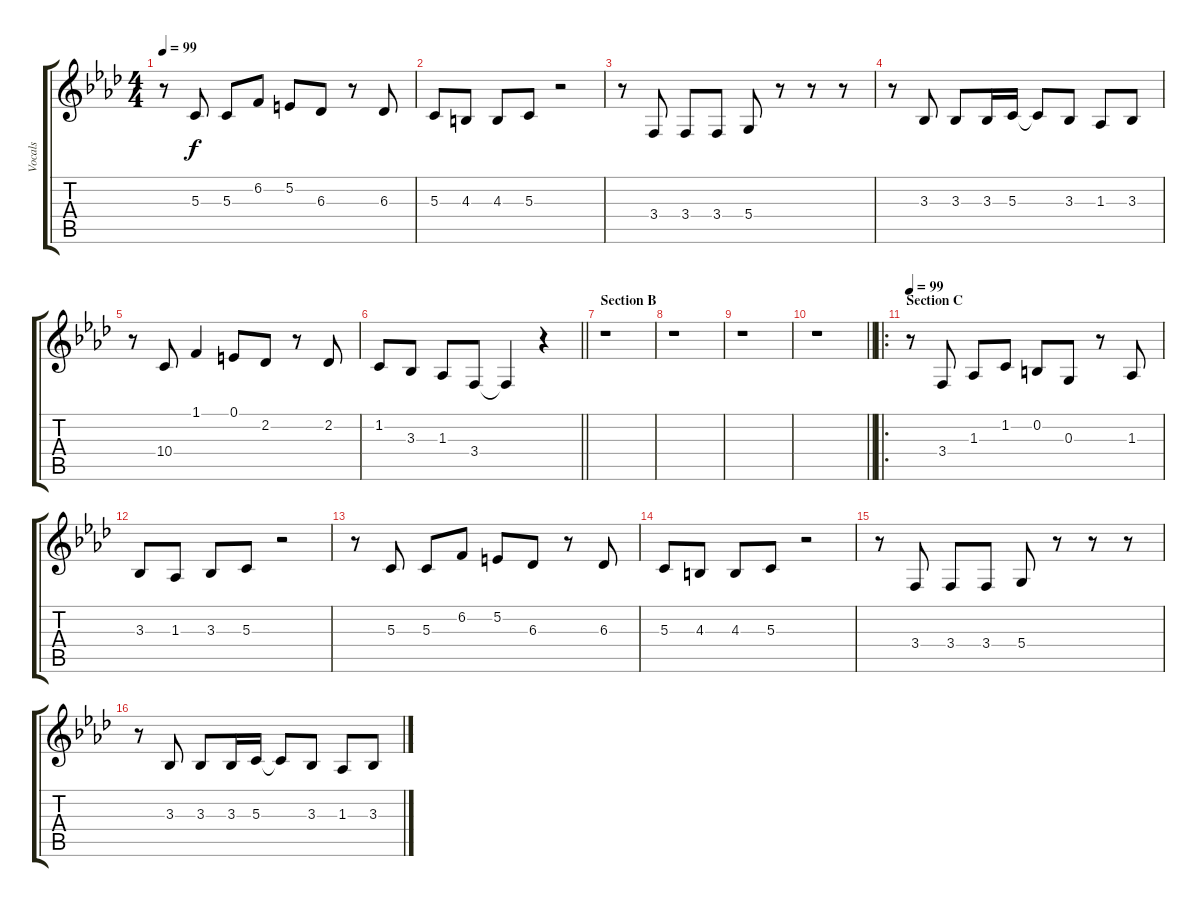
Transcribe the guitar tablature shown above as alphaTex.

\track ("Vocals" "Vocals") {instrument altosax}
\staff {score tabs}
\tuning (E4 B3 G3 D3 A2 E2) {hide}
\ts (4 4)
\tempo 99
\clef g2
\ks ab
r.8{dy f} 5.3.8 5.3.8 6.2.8 5.2.8 6.3.8 r.8 6.3.8 |
5.3.8 4.3.8 4.3.8 5.3.8 r.2 |
r.8 3.4.8 3.4.8 3.4.8 5.4.8 r.8 r.8 r.8 |
r.8 3.3.8 3.3.8 3.3.16 5.3.16 5.3{t}.8 3.3.8 1.3.8 3.3.8 |
r.8 10.4.8 1.1.4 0.1.8 2.2.8 r.8 2.2.8 |
\barLineRight lightlight
1.2.8 3.3.8 1.3.8 3.4.8 3.4{t}.4 r.4 |
\section ("" "Section B")
r.1 |
r.1 |
r.1 |
\barLineRight lightlight
r.1 |
\ro
\section ("" "Section C")
\tempo 99
r.8 3.4.8 1.3.8 1.2.8 0.2.8 0.3.8 r.8 1.3.8 |
3.3.8 1.3.8 3.3.8 5.3.8 r.2 |
r.8 5.3.8 5.3.8 6.2.8 5.2.8 6.3.8 r.8 6.3.8 |
5.3.8 4.3.8 4.3.8 5.3.8 r.2 |
r.8 3.4.8 3.4.8 3.4.8 5.4.8 r.8 r.8 r.8 |
r.8 3.3.8 3.3.8 3.3.16 5.3.16 5.3{t}.8 3.3.8 1.3.8 3.3.8
